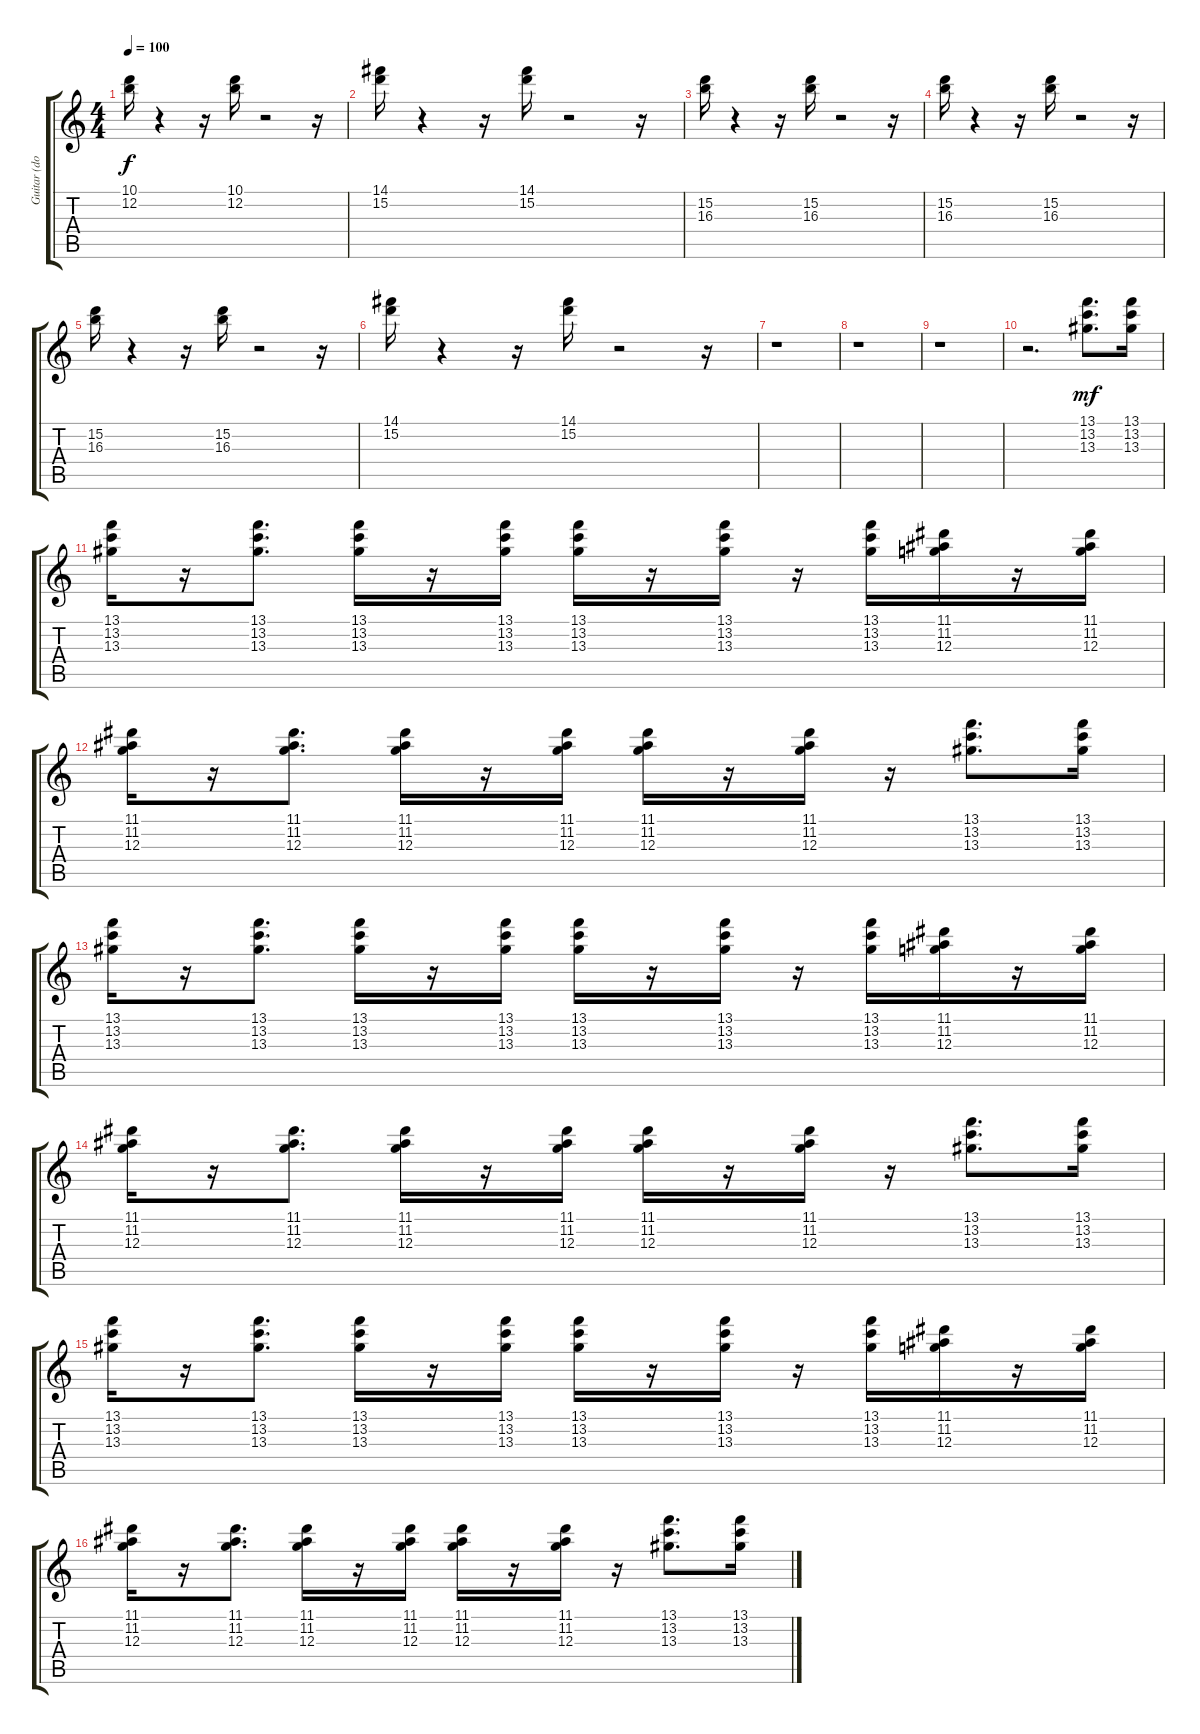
\track ("Guitar (double)" "Guitar (do") {instrument electricguitarmuted}
\staff {score tabs}
\tuning (E4 B3 G3 D3 A2 E2) {hide}
\ts (4 4)
\tempo 100
\clef g2
\ks c
(10.1 12.2).16{dy f} r.4 r.16 (10.1 12.2).16 r.2 r.16 |
(14.1 15.2).16 r.4 r.16 (14.1 15.2).16 r.2 r.16 |
(15.2 16.3).16 r.4 r.16 (15.2 16.3).16 r.2 r.16 |
(15.2 16.3).16 r.4 r.16 (15.2 16.3).16 r.2 r.16 |
(15.2 16.3).16 r.4 r.16 (15.2 16.3).16 r.2 r.16 |
(14.1 15.2).16 r.4 r.16 (14.1 15.2).16 r.2 r.16 |
r.1 |
r.1 |
r.1 |
r.2{d} (13.1 13.2 13.3).8{d dy mf volume 12} (13.1 13.2 13.3).16 |
(13.1 13.2 13.3).16 r.16 (13.1 13.2 13.3).8{d} (13.1 13.2 13.3).16 r.16 (13.1 13.2 13.3).16 (13.1 13.2 13.3).16 r.16 (13.1 13.2 13.3).16 r.16 (13.1 13.2 13.3).16 (11.1 11.2 12.3).16 r.16 (11.1 11.2 12.3).16 |
(11.1 11.2 12.3).16 r.16 (11.1 11.2 12.3).8{d} (11.1 11.2 12.3).16 r.16 (11.1 11.2 12.3).16 (11.1 11.2 12.3).16 r.16 (11.1 11.2 12.3).16 r.16 (13.1 13.2 13.3).8{d} (13.1 13.2 13.3).16 |
(13.1 13.2 13.3).16 r.16 (13.1 13.2 13.3).8{d} (13.1 13.2 13.3).16 r.16 (13.1 13.2 13.3).16 (13.1 13.2 13.3).16 r.16 (13.1 13.2 13.3).16 r.16 (13.1 13.2 13.3).16 (11.1 11.2 12.3).16 r.16 (11.1 11.2 12.3).16 |
(11.1 11.2 12.3).16 r.16 (11.1 11.2 12.3).8{d} (11.1 11.2 12.3).16 r.16 (11.1 11.2 12.3).16 (11.1 11.2 12.3).16 r.16 (11.1 11.2 12.3).16 r.16 (13.1 13.2 13.3).8{d} (13.1 13.2 13.3).16 |
(13.1 13.2 13.3).16 r.16 (13.1 13.2 13.3).8{d} (13.1 13.2 13.3).16 r.16 (13.1 13.2 13.3).16 (13.1 13.2 13.3).16 r.16 (13.1 13.2 13.3).16 r.16 (13.1 13.2 13.3).16 (11.1 11.2 12.3).16 r.16 (11.1 11.2 12.3).16 |
(11.1 11.2 12.3).16 r.16 (11.1 11.2 12.3).8{d} (11.1 11.2 12.3).16 r.16 (11.1 11.2 12.3).16 (11.1 11.2 12.3).16 r.16 (11.1 11.2 12.3).16 r.16 (13.1 13.2 13.3).8{d} (13.1 13.2 13.3).16
